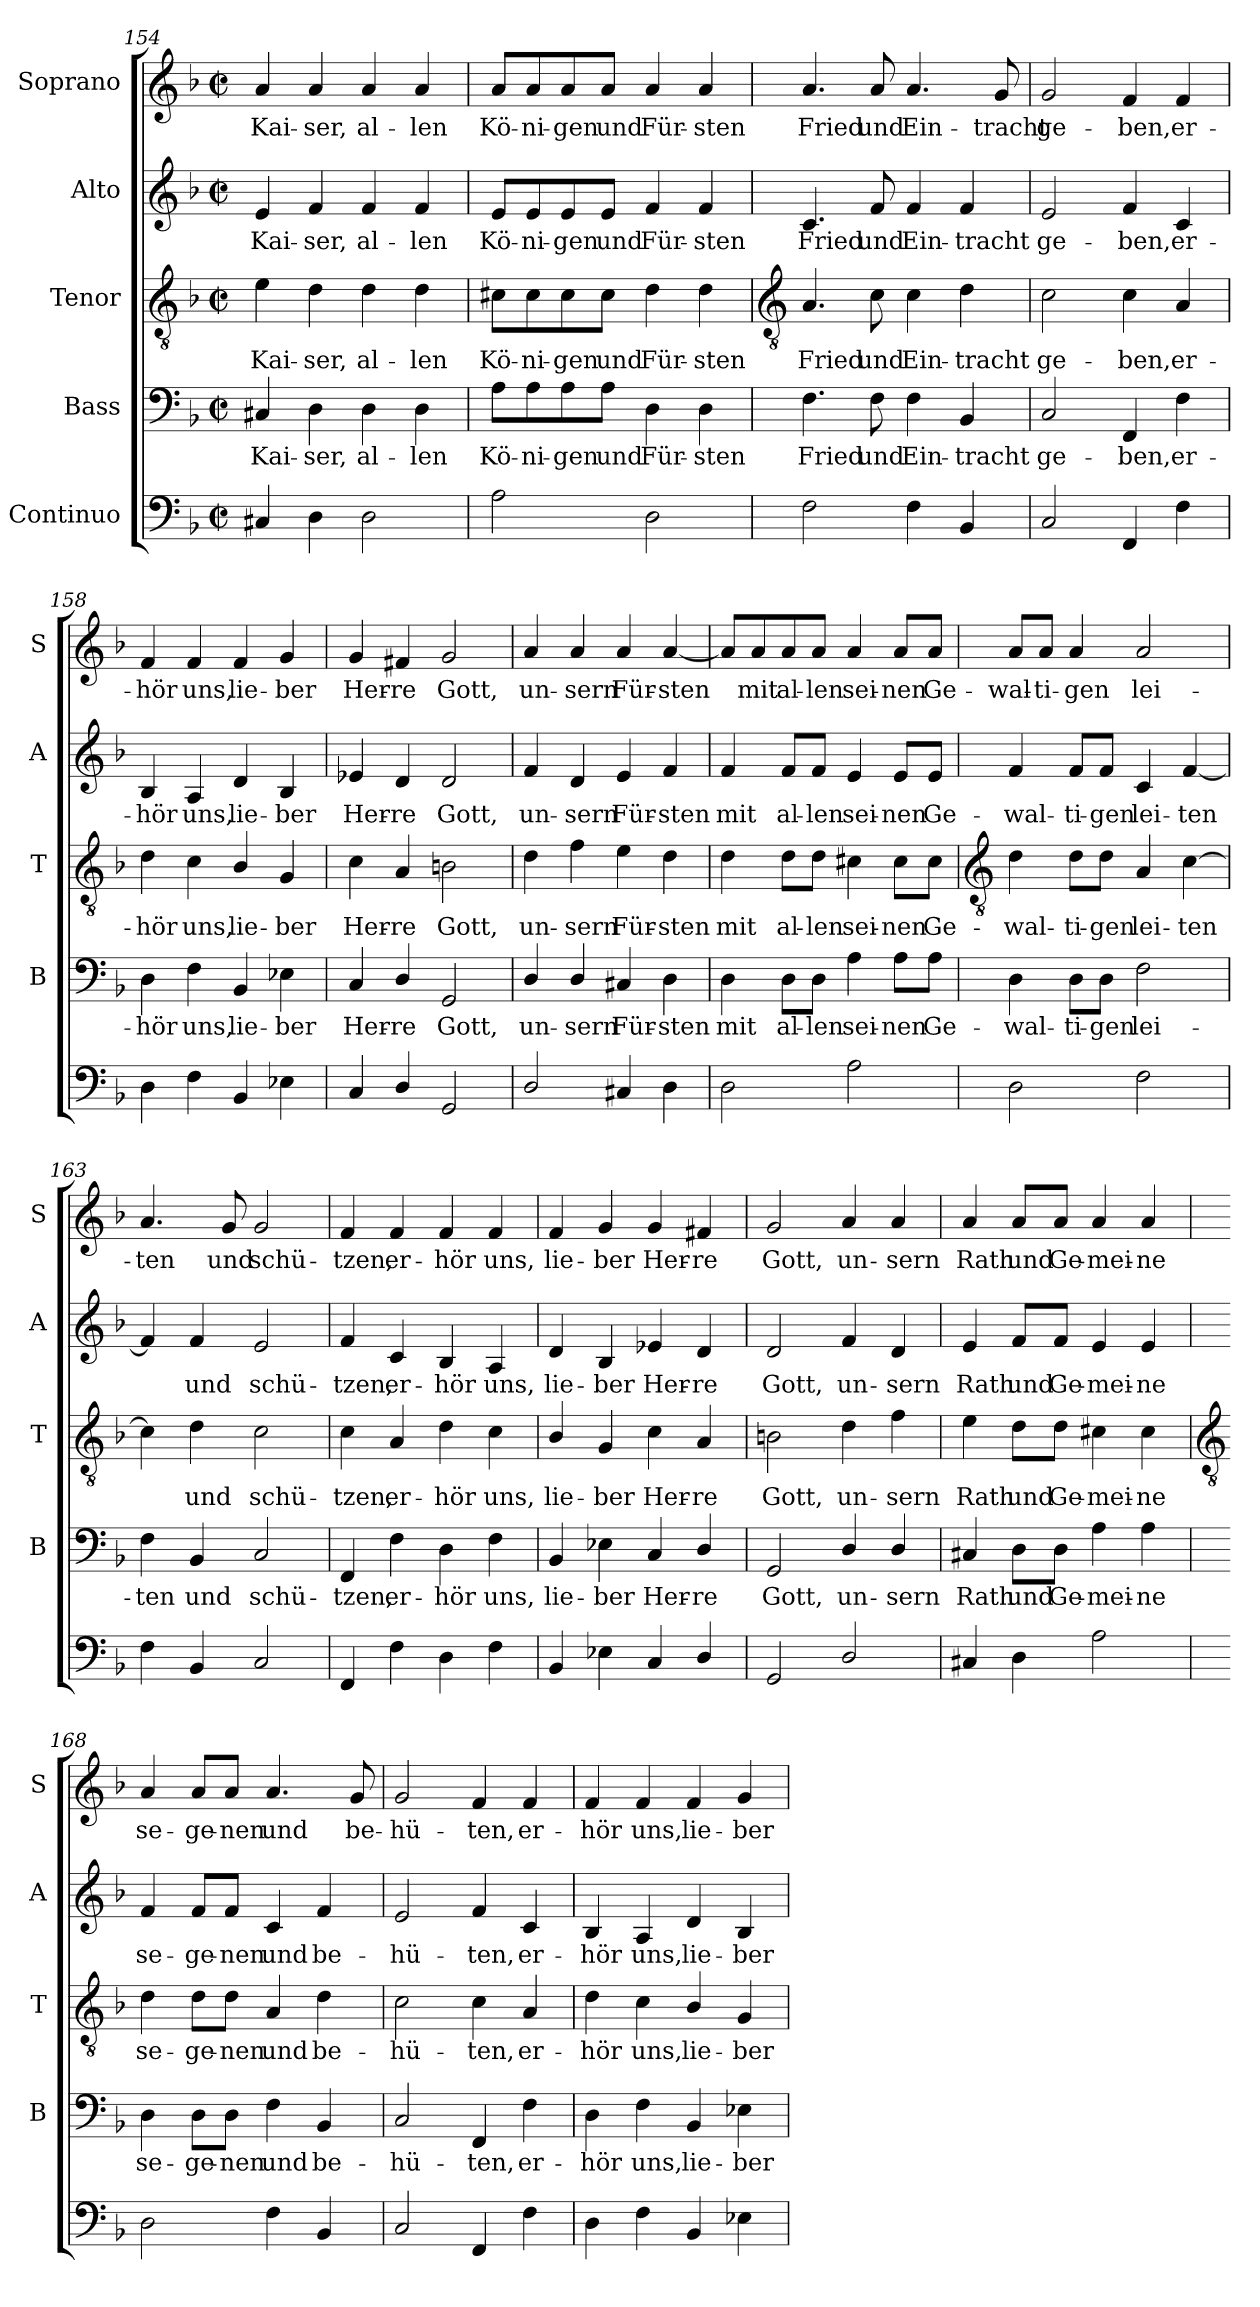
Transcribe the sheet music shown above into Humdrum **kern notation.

**kern	**kern	**text	**kern	**text	**kern	**text	**kern	**text
*part5	*part4	*part4	*part3	*part3	*part2	*part2	*part1	*part1
*staff5	*staff4	*staff4	*staff3	*staff3	*staff2	*staff2	*staff1	*staff1
*I"Continuo	*I"Bass	*	*I"Tenor	*	*I"Alto	*	*I"Soprano	*
*	*I'B	*	*I'T	*	*I'A	*	*I'S	*
*clefF4	*clefF4	*	*clefGv2	*	*clefG2	*	*clefG2	*
*k[b-]	*k[b-]	*	*k[b-]	*	*k[b-]	*	*k[b-]	*
*F:	*F:	*	*F:	*	*F:	*	*F:	*
*M2/2	*M2/2	*	*M2/2	*	*M2/2	*	*M2/2	*
*met(c|)	*met(c|)	*	*met(c|)	*	*met(c|)	*	*met(c|)	*
=154	=154	=154	=154	=154	=154	=154	=154	=154
!	!	!LO:LY:b	!	!LO:LY:b	!	!LO:LY:b	!	!LO:LY:b
4C#X	4C#X	Kai-	4e	Kai-	4e	Kai-	4a	Kai-
!	!	!LO:LY:b	!	!LO:LY:b	!	!LO:LY:b	!	!LO:LY:b
4D	4D	-ser,	4d	-ser,	4f	-ser,	4a	-ser,
!	!	!LO:LY:b	!	!LO:LY:b	!	!LO:LY:b	!	!LO:LY:b
2D	4D	al-	4d	al-	4f	al-	4a	al-
!	!	!LO:LY:b	!	!LO:LY:b	!	!LO:LY:b	!	!LO:LY:b
.	4D	-len	4d	-len	4f	-len	4a	-len
=155	=155	=155	=155	=155	=155	=155	=155	=155
!	!	!LO:LY:b	!	!LO:LY:b	!	!LO:LY:b	!	!LO:LY:b
2A	8A\L	Kö-	8c#X\L	Kö-	8e/L	Kö-	8a/L	Kö-
!	!	!LO:LY:b	!	!LO:LY:b	!	!LO:LY:b	!	!LO:LY:b
.	8A\	-ni-	8c#\	-ni-	8e/	-ni-	8a/	-ni-
!	!	!LO:LY:b	!	!LO:LY:b	!	!LO:LY:b	!	!LO:LY:b
.	8A\	-gen	8c#\	-gen	8e/	-gen	8a/	-gen
!	!	!LO:LY:b	!	!LO:LY:b	!	!LO:LY:b	!	!LO:LY:b
.	8A\J	und	8c#\J	und	8e/J	und	8a/J	und
!	!	!LO:LY:b	!	!LO:LY:b	!	!LO:LY:b	!	!LO:LY:b
2D	4D	Für-	4d	Für-	4f	Für-	4a	Für-
!	!	!LO:LY:b	!	!LO:LY:b	!	!LO:LY:b	!	!LO:LY:b
.	4D	-sten	4d	-sten	4f	-sten	4a	-sten
!!LO:LB:g=z
=156	=156	=156	=156	=156	=156	=156	=156	=156
*	*	*	*clefGv2	*	*	*	*	*
!	!	!LO:LY:b	!	!LO:LY:b	!	!LO:LY:b	!	!LO:LY:b
2F	4.F	Fried	4.A	Fried	4.c	Fried	4.a	Fried
!	!	!LO:LY:b	!	!LO:LY:b	!	!LO:LY:b	!	!LO:LY:b
.	8F	und	8c	und	8f	und	8a	und
!	!	!LO:LY:b	!	!LO:LY:b	!	!LO:LY:b	!	!LO:LY:b
4F	4F	Ein-	4c	Ein-	4f	Ein-	4.a	Ein-
!	!	!LO:LY:b	!	!LO:LY:b	!	!LO:LY:b	!	!
4BB-	4BB-	-tracht	4d	-tracht	4f	-tracht	.	.
!	!	!	!	!	!	!	!	!LO:LY:b
.	.	.	.	.	.	.	8g	-tracht
=157	=157	=157	=157	=157	=157	=157	=157	=157
!	!	!LO:LY:b	!	!LO:LY:b	!	!LO:LY:b	!	!LO:LY:b
2C	2C	ge-	2c	ge-	2e	ge-	2g	ge-
!	!	!LO:LY:b	!	!LO:LY:b	!	!LO:LY:b	!	!LO:LY:b
4FF	4FF	-ben,	4c	-ben,	4f	-ben,	4f	-ben,
!	!	!LO:LY:b	!	!LO:LY:b	!	!LO:LY:b	!	!LO:LY:b
4F	4F	er-	4A	er-	4c	er-	4f	er-
=158	=158	=158	=158	=158	=158	=158	=158	=158
!	!	!LO:LY:b	!	!LO:LY:b	!	!LO:LY:b	!	!LO:LY:b
4D	4D	-hör	4d	-hör	4B-	-hör	4f	-hör
!	!	!LO:LY:b	!	!LO:LY:b	!	!LO:LY:b	!	!LO:LY:b
4F	4F	uns,	4c	uns,	4A	uns,	4f	uns,
!	!	!LO:LY:b	!	!LO:LY:b	!	!LO:LY:b	!	!LO:LY:b
4BB-	4BB-	lie-	4B-/	lie-	4d	lie-	4f	lie-
!	!	!LO:LY:b	!	!LO:LY:b	!	!LO:LY:b	!	!LO:LY:b
4E-X	4E-X	-ber	4G	-ber	4B-	-ber	4g	-ber
=159	=159	=159	=159	=159	=159	=159	=159	=159
!	!	!LO:LY:b	!	!LO:LY:b	!	!LO:LY:b	!	!LO:LY:b
4C	4C	Her-	4c	Her-	4e-X	Her-	4g	Her-
!	!	!LO:LY:b	!	!LO:LY:b	!	!LO:LY:b	!	!LO:LY:b
4D/	4D/	-re	4A	-re	4d	-re	4f#X	-re
!	!	!LO:LY:b	!	!LO:LY:b	!	!LO:LY:b	!	!LO:LY:b
2GG	2GG	Gott,	2Bn	Gott,	2d	Gott,	2g	Gott,
=160	=160	=160	=160	=160	=160	=160	=160	=160
!	!	!LO:LY:b	!	!LO:LY:b	!	!LO:LY:b	!	!LO:LY:b
2D/	4D/	un-	4d	un-	4f	un-	4a	un-
!	!	!LO:LY:b	!	!LO:LY:b	!	!LO:LY:b	!	!LO:LY:b
.	4D/	-sern	4f	-sern	4d	-sern	4a	-sern
!	!	!LO:LY:b	!	!LO:LY:b	!	!LO:LY:b	!	!LO:LY:b
4C#X	4C#X	Für-	4e	Für-	4e	Für-	4a	Für-
!	!	!LO:LY:b	!	!LO:LY:b	!	!LO:LY:b	!	!LO:LY:b
4D	4D	-sten	4d	-sten	4f	-sten	[4a	-sten
=161	=161	=161	=161	=161	=161	=161	=161	=161
!	!	!LO:LY:b	!	!LO:LY:b	!	!LO:LY:b	!	!
2D	4D	mit	4d	mit	4f	mit	8a/L]	.
!	!	!	!	!	!	!	!	!LO:LY:b
.	.	.	.	.	.	.	8a/	mit
!	!	!LO:LY:b	!	!LO:LY:b	!	!LO:LY:b	!	!LO:LY:b
.	8D\L	al-	8d\L	al-	8f/L	al-	8a/	al-
!	!	!LO:LY:b	!	!LO:LY:b	!	!LO:LY:b	!	!LO:LY:b
.	8D\J	-len	8d\J	-len	8f/J	-len	8a/J	-len
!	!	!LO:LY:b	!	!LO:LY:b	!	!LO:LY:b	!	!LO:LY:b
2A	4A	sei-	4c#X	sei-	4e	sei-	4a	sei-
!	!	!LO:LY:b	!	!LO:LY:b	!	!LO:LY:b	!	!LO:LY:b
.	8A\L	-nen	8c#\L	-nen	8e/L	-nen	8a/L	-nen
!	!	!LO:LY:b	!	!LO:LY:b	!	!LO:LY:b	!	!LO:LY:b
.	8A\J	Ge-	8c#\J	Ge-	8e/J	Ge-	8a/J	Ge-
!!LO:LB:g=z
=162	=162	=162	=162	=162	=162	=162	=162	=162
*	*	*	*clefGv2	*	*	*	*	*
!	!	!LO:LY:b	!	!LO:LY:b	!	!LO:LY:b	!	!LO:LY:b
2D	4D	-wal-	4d	-wal-	4f	-wal-	8a/L	-wal-
!	!	!	!	!	!	!	!	!LO:LY:b
.	.	.	.	.	.	.	8a/J	-ti-
!	!	!LO:LY:b	!	!LO:LY:b	!	!LO:LY:b	!	!LO:LY:b
.	8D\L	-ti-	8d\L	-ti-	8f/L	-ti-	4a	-gen
!	!	!LO:LY:b	!	!LO:LY:b	!	!LO:LY:b	!	!
.	8D\J	-gen	8d\J	-gen	8f/J	-gen	.	.
!	!	!LO:LY:b	!	!LO:LY:b	!	!LO:LY:b	!	!LO:LY:b
2F	2F	lei-	4A	lei-	4c	lei-	2a	lei-
!	!	!	!	!LO:LY:b	!	!LO:LY:b	!	!
.	.	.	[4c	-ten	[4f	-ten	.	.
=163	=163	=163	=163	=163	=163	=163	=163	=163
!	!	!LO:LY:b	!	!	!	!	!	!LO:LY:b
4F	4F	-ten	4c]	.	4f]	.	4.a	-ten
!	!	!LO:LY:b	!	!LO:LY:b	!	!LO:LY:b	!	!
4BB-	4BB-	und	4d	und	4f	und	.	.
!	!	!	!	!	!	!	!	!LO:LY:b
.	.	.	.	.	.	.	8g	und
!	!	!LO:LY:b	!	!LO:LY:b	!	!LO:LY:b	!	!LO:LY:b
2C	2C	schü-	2c	schü-	2e	schü-	2g	schü-
=164	=164	=164	=164	=164	=164	=164	=164	=164
!	!	!LO:LY:b	!	!LO:LY:b	!	!LO:LY:b	!	!LO:LY:b
4FF	4FF	-tzen,	4c	-tzen,	4f	-tzen,	4f	-tzen,
!	!	!LO:LY:b	!	!LO:LY:b	!	!LO:LY:b	!	!LO:LY:b
4F	4F	er-	4A	er-	4c	er-	4f	er-
!	!	!LO:LY:b	!	!LO:LY:b	!	!LO:LY:b	!	!LO:LY:b
4D	4D	-hör	4d	-hör	4B-	-hör	4f	-hör
!	!	!LO:LY:b	!	!LO:LY:b	!	!LO:LY:b	!	!LO:LY:b
4F	4F	uns,	4c	uns,	4A	uns,	4f	uns,
=165	=165	=165	=165	=165	=165	=165	=165	=165
!	!	!LO:LY:b	!	!LO:LY:b	!	!LO:LY:b	!	!LO:LY:b
4BB-	4BB-	lie-	4B-/	lie-	4d	lie-	4f	lie-
!	!	!LO:LY:b	!	!LO:LY:b	!	!LO:LY:b	!	!LO:LY:b
4E-X	4E-X	-ber	4G	-ber	4B-	-ber	4g	-ber
!	!	!LO:LY:b	!	!LO:LY:b	!	!LO:LY:b	!	!LO:LY:b
4C	4C	Her-	4c	Her-	4e-X	Her-	4g	Her-
!	!	!LO:LY:b	!	!LO:LY:b	!	!LO:LY:b	!	!LO:LY:b
4D/	4D/	-re	4A	-re	4d	-re	4f#X	-re
=166	=166	=166	=166	=166	=166	=166	=166	=166
!	!	!LO:LY:b	!	!LO:LY:b	!	!LO:LY:b	!	!LO:LY:b
2GG	2GG	Gott,	2Bn	Gott,	2d	Gott,	2g	Gott,
!	!	!LO:LY:b	!	!LO:LY:b	!	!LO:LY:b	!	!LO:LY:b
2D/	4D/	un-	4d	un-	4f	un-	4a	un-
!	!	!LO:LY:b	!	!LO:LY:b	!	!LO:LY:b	!	!LO:LY:b
.	4D/	-sern	4f	-sern	4d	-sern	4a	-sern
=167	=167	=167	=167	=167	=167	=167	=167	=167
!	!	!LO:LY:b	!	!LO:LY:b	!	!LO:LY:b	!	!LO:LY:b
4C#X	4C#X	Rath	4e	Rath	4e	Rath	4a	Rath
!	!	!LO:LY:b	!	!LO:LY:b	!	!LO:LY:b	!	!LO:LY:b
4D	8D\L	und	8d\L	und	8f/L	und	8a/L	und
!	!	!LO:LY:b	!	!LO:LY:b	!	!LO:LY:b	!	!LO:LY:b
.	8D\J	Ge-	8d\J	Ge-	8f/J	Ge-	8a/J	Ge-
!	!	!LO:LY:b	!	!LO:LY:b	!	!LO:LY:b	!	!LO:LY:b
2A	4A	-mei-	4c#X	-mei-	4e	-mei-	4a	-mei-
!	!	!LO:LY:b	!	!LO:LY:b	!	!LO:LY:b	!	!LO:LY:b
.	4A	-ne	4c#	-ne	4e	-ne	4a	-ne
!!LO:LB:g=z
=168	=168	=168	=168	=168	=168	=168	=168	=168
*	*	*	*clefGv2	*	*	*	*	*
!	!	!LO:LY:b	!	!LO:LY:b	!	!LO:LY:b	!	!LO:LY:b
2D	4D	se-	4d	se-	4f	se-	4a	se-
!	!	!LO:LY:b	!	!LO:LY:b	!	!LO:LY:b	!	!LO:LY:b
.	8D\L	-ge-	8d\L	-ge-	8f/L	-ge-	8a/L	-ge-
!	!	!LO:LY:b	!	!LO:LY:b	!	!LO:LY:b	!	!LO:LY:b
.	8D\J	-nen	8d\J	-nen	8f/J	-nen	8a/J	-nen
!	!	!LO:LY:b	!	!LO:LY:b	!	!LO:LY:b	!	!LO:LY:b
4F	4F	und	4A	und	4c	und	4.a	und
!	!	!LO:LY:b	!	!LO:LY:b	!	!LO:LY:b	!	!
4BB-	4BB-	be-	4d	be-	4f	be-	.	.
!	!	!	!	!	!	!	!	!LO:LY:b
.	.	.	.	.	.	.	8g	be-
=169	=169	=169	=169	=169	=169	=169	=169	=169
!	!	!LO:LY:b	!	!LO:LY:b	!	!LO:LY:b	!	!LO:LY:b
2C	2C	-hü-	2c	-hü-	2e	-hü-	2g	-hü-
!	!	!LO:LY:b	!	!LO:LY:b	!	!LO:LY:b	!	!LO:LY:b
4FF	4FF	-ten,	4c	-ten,	4f	-ten,	4f	-ten,
!	!	!LO:LY:b	!	!LO:LY:b	!	!LO:LY:b	!	!LO:LY:b
4F	4F	er-	4A	er-	4c	er-	4f	er-
=170	=170	=170	=170	=170	=170	=170	=170	=170
!	!	!LO:LY:b	!	!LO:LY:b	!	!LO:LY:b	!	!LO:LY:b
4D	4D	-hör	4d	-hör	4B-	-hör	4f	-hör
!	!	!LO:LY:b	!	!LO:LY:b	!	!LO:LY:b	!	!LO:LY:b
4F	4F	uns,	4c	uns,	4A	uns,	4f	uns,
!	!	!LO:LY:b	!	!LO:LY:b	!	!LO:LY:b	!	!LO:LY:b
4BB-	4BB-	lie-	4B-/	lie-	4d	lie-	4f	lie-
!	!	!LO:LY:b	!	!LO:LY:b	!	!LO:LY:b	!	!LO:LY:b
4E-X	4E-X	-ber	4G	-ber	4B-	-ber	4g	-ber
=	=	=	=	=	=	=	=	=
*-	*-	*-	*-	*-	*-	*-	*-	*-
